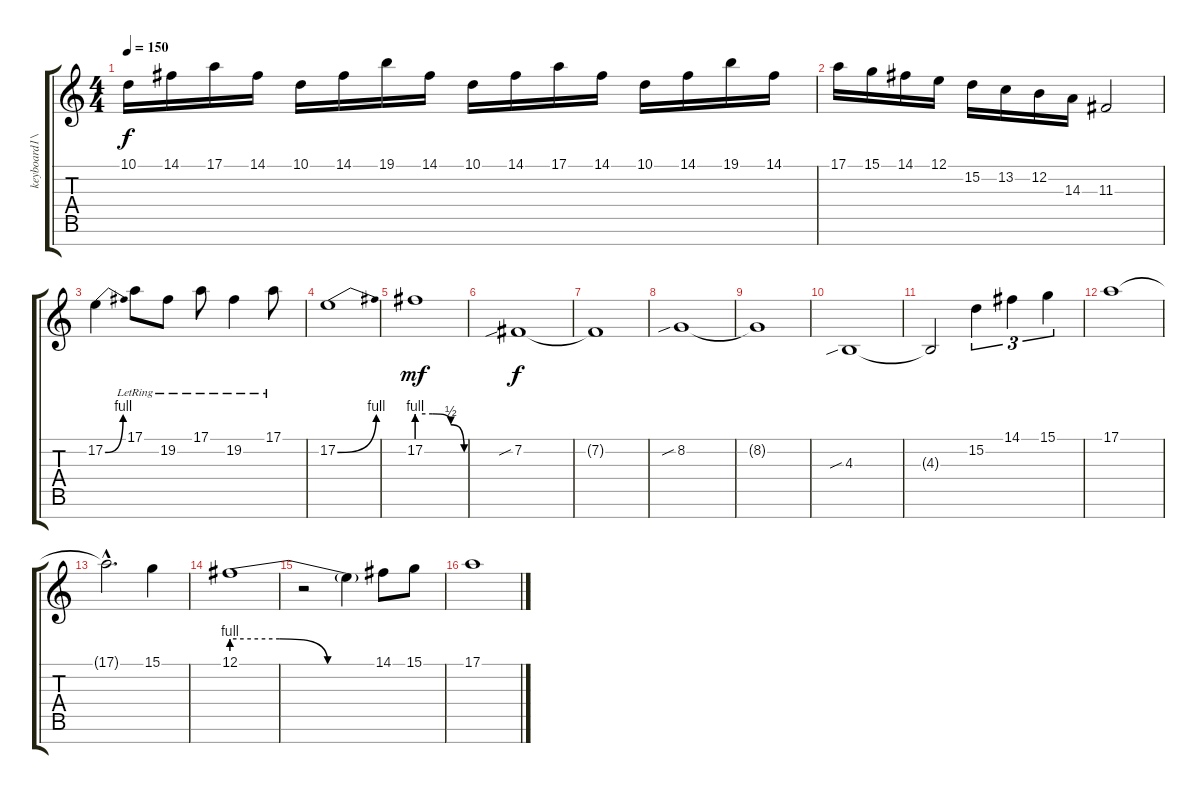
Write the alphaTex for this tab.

\track ("keyboard1\\guitar1" "keyboard1\\") {instrument acousticgrandpiano}
\staff {score tabs}
\tuning (E4 B3 G3 D3 A2 E2 B1) {hide}
\ts (4 4)
\tempo 150
\clef g2
\ks c
10.1.16{dy f} 14.1.16 17.1.16 14.1.16 10.1.16 14.1.16 19.1.16 14.1.16 10.1.16 14.1.16 17.1.16 14.1.16 10.1.16 14.1.16 19.1.16 14.1.16 |
17.1.16 15.1.16 14.1.16 12.1.16 15.2.16 13.2.16 12.2.16 14.3.16 11.3.2 |
17.2{be (bend 0 0 60 4)}.4 17.1{lr}.8 19.2{lr}.8 17.1{lr}.8 19.2{lr}.4 17.1{lr}.8 |
17.2{be (bend 0 0 60 4)}.1 |
17.2{be (custom 0 4 20 4 43 2 60 0)}.1{dy mf volume 11} |
7.2{sib}.1{dy f volume 11} |
7.2{t}.1 |
8.2{sib}.1{volume 11} |
8.2{t}.1 |
4.3{sib}.1{volume 10} |
4.3{t}.2 15.2.4{tu (3 2)} 14.1.4{tu (3 2)} 15.1.4{tu (3 2)} |
17.1.1{volume 11} |
17.1{hac t}.2{d} 15.1.4 |
12.1{be (custom 0 4 20 4 40 0 60 0)}.1 |
r.2 12.1{t}.4 14.1.8 15.1.8 |
17.1.1
